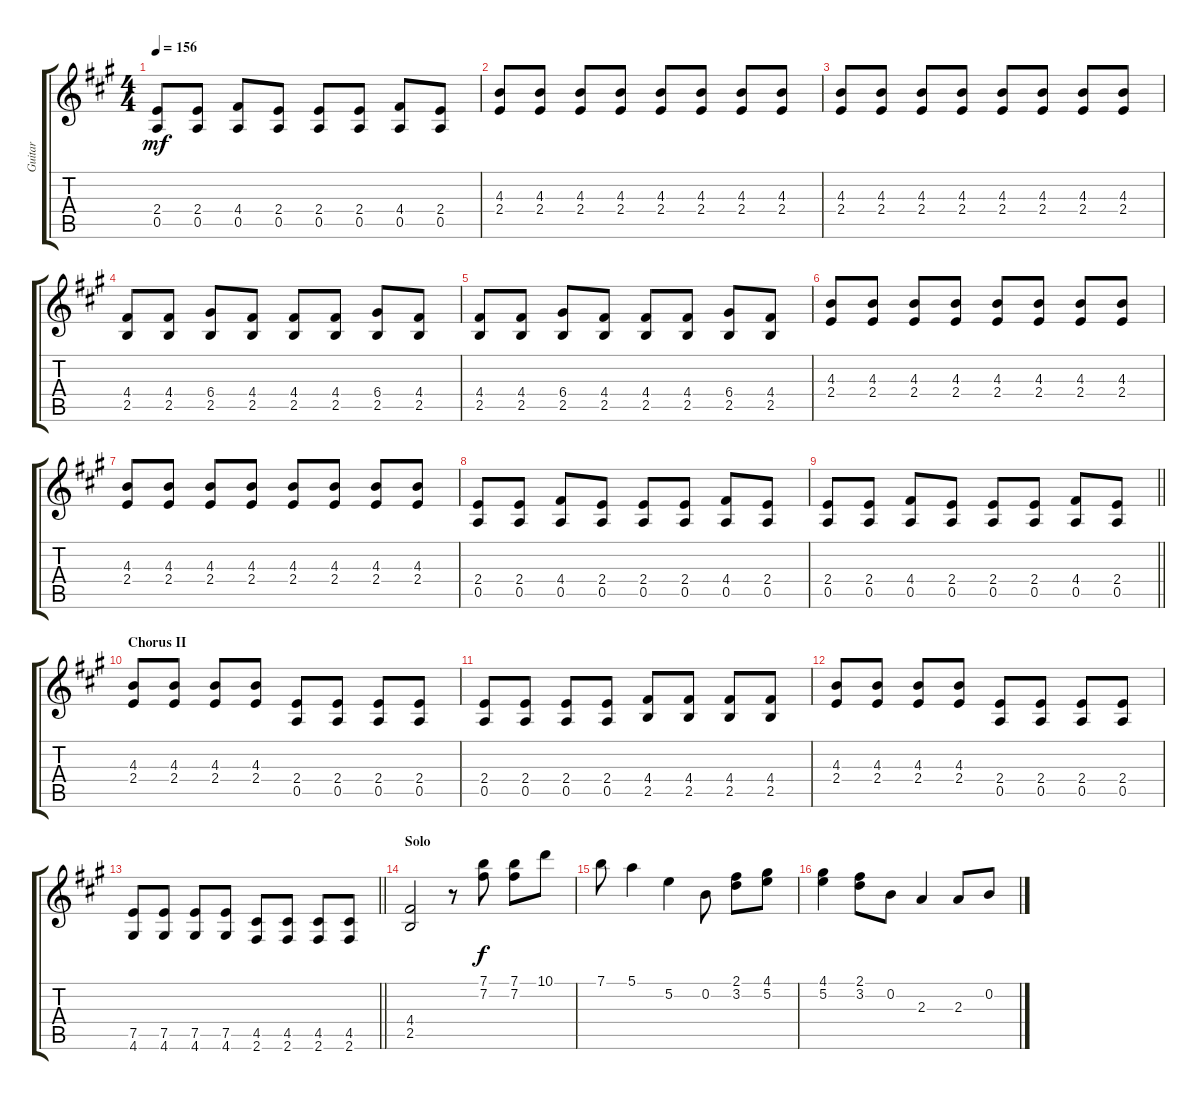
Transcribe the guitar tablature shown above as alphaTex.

\track ("Guitar" "Guitar") {instrument electricguitarclean}
\staff {score tabs}
\tuning (E4 B3 G3 D3 A2 E2) {hide}
\ts (4 4)
\tempo 156
\clef g2
\ks a
(2.4 0.5).8{dy mf} (2.4 0.5).8 (4.4 0.5).8 (2.4 0.5).8 (2.4 0.5).8 (2.4 0.5).8 (4.4 0.5).8 (2.4 0.5).8 |
(4.3 2.4).8 (4.3 2.4).8 (4.3 2.4).8 (4.3 2.4).8 (4.3 2.4).8 (4.3 2.4).8 (4.3 2.4).8 (4.3 2.4).8 |
(4.3 2.4).8 (4.3 2.4).8 (4.3 2.4).8 (4.3 2.4).8 (4.3 2.4).8 (4.3 2.4).8 (4.3 2.4).8 (4.3 2.4).8 |
(4.4 2.5).8 (4.4 2.5).8 (6.4 2.5).8 (4.4 2.5).8 (4.4 2.5).8 (4.4 2.5).8 (6.4 2.5).8 (4.4 2.5).8 |
(4.4 2.5).8 (4.4 2.5).8 (6.4 2.5).8 (4.4 2.5).8 (4.4 2.5).8 (4.4 2.5).8 (6.4 2.5).8 (4.4 2.5).8 |
(4.3 2.4).8 (4.3 2.4).8 (4.3 2.4).8 (4.3 2.4).8 (4.3 2.4).8 (4.3 2.4).8 (4.3 2.4).8 (4.3 2.4).8 |
(4.3 2.4).8 (4.3 2.4).8 (4.3 2.4).8 (4.3 2.4).8 (4.3 2.4).8 (4.3 2.4).8 (4.3 2.4).8 (4.3 2.4).8 |
(2.4 0.5).8 (2.4 0.5).8 (4.4 0.5).8 (2.4 0.5).8 (2.4 0.5).8 (2.4 0.5).8 (4.4 0.5).8 (2.4 0.5).8 |
\barLineRight lightlight
(2.4 0.5).8 (2.4 0.5).8 (4.4 0.5).8 (2.4 0.5).8 (2.4 0.5).8 (2.4 0.5).8 (4.4 0.5).8 (2.4 0.5).8 |
\section ("" "Chorus II")
(4.3 2.4).8 (4.3 2.4).8 (4.3 2.4).8 (4.3 2.4).8 (2.4 0.5).8 (2.4 0.5).8 (2.4 0.5).8 (2.4 0.5).8 |
(2.4 0.5).8 (2.4 0.5).8 (2.4 0.5).8 (2.4 0.5).8 (4.4 2.5).8 (4.4 2.5).8 (4.4 2.5).8 (4.4 2.5).8 |
(4.3 2.4).8 (4.3 2.4).8 (4.3 2.4).8 (4.3 2.4).8 (2.4 0.5).8 (2.4 0.5).8 (2.4 0.5).8 (2.4 0.5).8 |
\barLineRight lightlight
(7.5 4.6).8 (7.5 4.6).8 (7.5 4.6).8 (7.5 4.6).8 (4.5 2.6).8 (4.5 2.6).8 (4.5 2.6).8 (4.5 2.6).8 |
\section ("" "Solo")
(4.4 2.5).2 r.8 (7.1 7.2).8{dy f} (7.1 7.2).8 10.1.8 |
7.1.8 5.1.4 5.2.4 0.2.8 (2.1 3.2).8 (4.1 5.2).8 |
(4.1 5.2).4 (2.1 3.2).8 0.2.8 2.3.4 2.3.8 0.2.8
